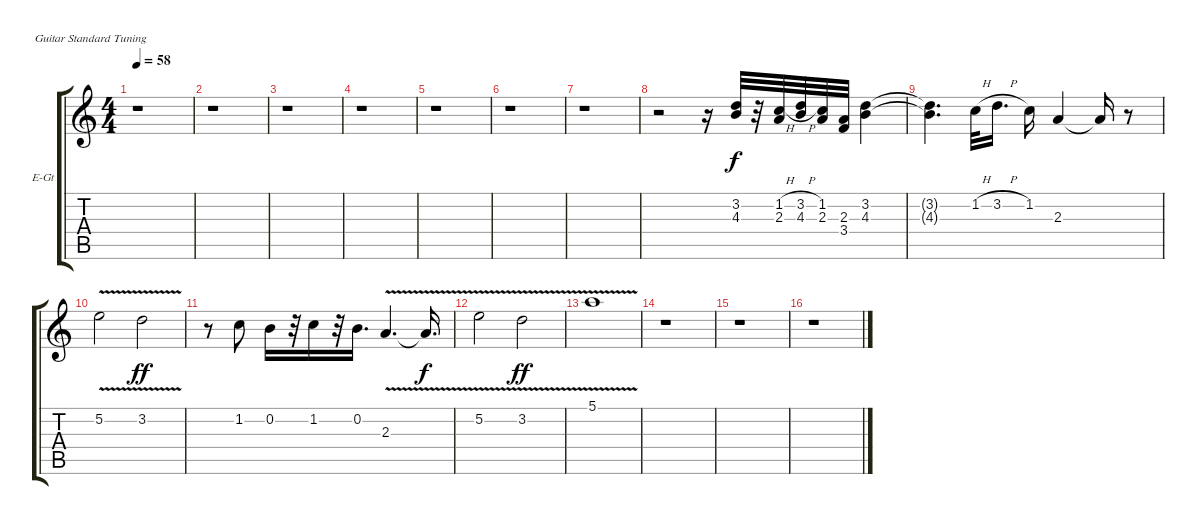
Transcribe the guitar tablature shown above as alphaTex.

\bracketExtendMode groupsimilarinstruments
\firstSystemTrackNameOrientation horizontal
\otherSystemsTrackNameOrientation horizontal
\track ("ds guitar" "E-Gt") {instrument overdrivenguitar}
\staff {score tabs}
\tuning (E4 B3 G3 D3 A2 E2)
\ts (4 4)
\beaming (8 2 2 2 2)
\tempo 58
\clef g2
\ks c
r.1{dy f instrument overdrivenguitar} |
r.1 |
r.1 |
r.1 |
r.1 |
r.1 |
r.1 |
r.2 r.16 (3.2 4.3).32 r.32 (1.2{h} 2.3).32 (3.2{h} 4.3).32 (1.2 2.3).32 (2.3 3.4).32 (3.2 4.3).4 |
(3.2{t} 4.3{t}).4{d} 1.2{h}.32 3.2{h}.16{d} 1.2.16 2.3.4 2.3{t}.16 r.8 |
5.2{v}.2 3.2{v}.2{dy ff} |
r.8 1.2.8 0.2.16 r.32 1.2.16 r.32 0.2.16{d} 2.3{v}.4{d} 2.3{v t}.16{d dy f} |
5.2{v}.2 3.2{v}.2{dy ff} |
5.1{v}.1 |
r.1 |
r.1 |
r.1
